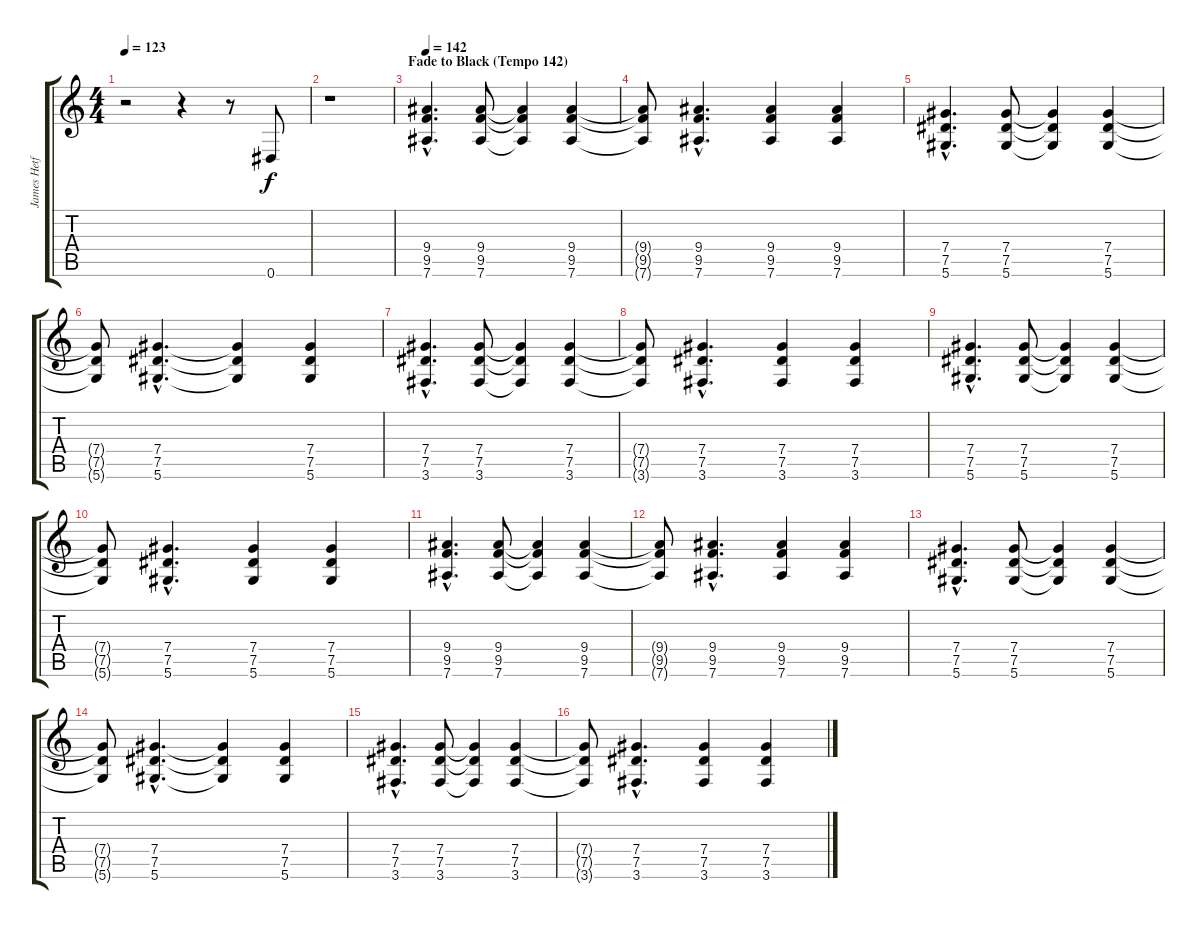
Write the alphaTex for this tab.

\track ("James Hetfield (Distortion Guitar)" "James Hetf") {instrument distortionguitar}
\staff {score tabs}
\tuning (Eb4 Bb3 Gb3 Db3 Ab2 Eb2) {hide}
\ts (4 4)
\tempo 123
\clef g2
\ks c
r.2{dy f} r.4 r.8 0.6.8 |
r.1 |
\section ("" "Fade to Black (Tempo 142)")
\tempo 142
(9.4{hac} 9.5{hac} 7.6{hac}).4{d} (9.4 9.5 7.6).8 (9.4{t} 9.5{t} 7.6{t}).4 (9.4 9.5 7.6).4 |
(9.4{t} 9.5{t} 7.6{t}).8 (9.4{hac} 9.5{hac} 7.6{hac}).4{d} (9.4 9.5 7.6).4 (9.4 9.5 7.6).4 |
(7.4{hac} 7.5{hac} 5.6{hac}).4{d} (7.4 7.5 5.6).8 (7.4{t} 7.5{t} 5.6{t}).4 (7.4 7.5 5.6).4 |
(7.4{t} 7.5{t} 5.6{t}).8 (7.4{hac} 7.5{hac} 5.6{hac}).4{d} (7.4{t} 7.5{t} 5.6{t}).4 (7.4 7.5 5.6).4 |
(7.4{hac} 7.5{hac} 3.6{hac}).4{d} (7.4 7.5 3.6).8 (7.4{t} 7.5{t} 3.6{t}).4 (7.4 7.5 3.6).4 |
(7.4{t} 7.5{t} 3.6{t}).8 (7.4{hac} 7.5{hac} 3.6{hac}).4{d} (7.4 7.5 3.6).4 (7.4 7.5 3.6).4 |
(7.4{hac} 7.5{hac} 5.6{hac}).4{d} (7.4 7.5 5.6).8 (7.4{t} 7.5{t} 5.6{t}).4 (7.4 7.5 5.6).4 |
(7.4{t} 7.5{t} 5.6{t}).8 (7.4{hac} 7.5{hac} 5.6{hac}).4{d} (7.4 7.5 5.6).4 (7.4 7.5 5.6).4 |
(9.4{hac} 9.5{hac} 7.6{hac}).4{d} (9.4 9.5 7.6).8 (9.4{t} 9.5{t} 7.6{t}).4 (9.4 9.5 7.6).4 |
(9.4{t} 9.5{t} 7.6{t}).8 (9.4{hac} 9.5{hac} 7.6{hac}).4{d} (9.4 9.5 7.6).4 (9.4 9.5 7.6).4 |
(7.4{hac} 7.5{hac} 5.6{hac}).4{d} (7.4 7.5 5.6).8 (7.4{t} 7.5{t} 5.6{t}).4 (7.4 7.5 5.6).4 |
(7.4{t} 7.5{t} 5.6{t}).8 (7.4{hac} 7.5{hac} 5.6{hac}).4{d} (7.4{t} 7.5{t} 5.6{t}).4 (7.4 7.5 5.6).4 |
(7.4{hac} 7.5{hac} 3.6{hac}).4{d} (7.4 7.5 3.6).8 (7.4{t} 7.5{t} 3.6{t}).4 (7.4 7.5 3.6).4 |
(7.4{t} 7.5{t} 3.6{t}).8 (7.4{hac} 7.5{hac} 3.6{hac}).4{d} (7.4 7.5 3.6).4 (7.4 7.5 3.6).4
